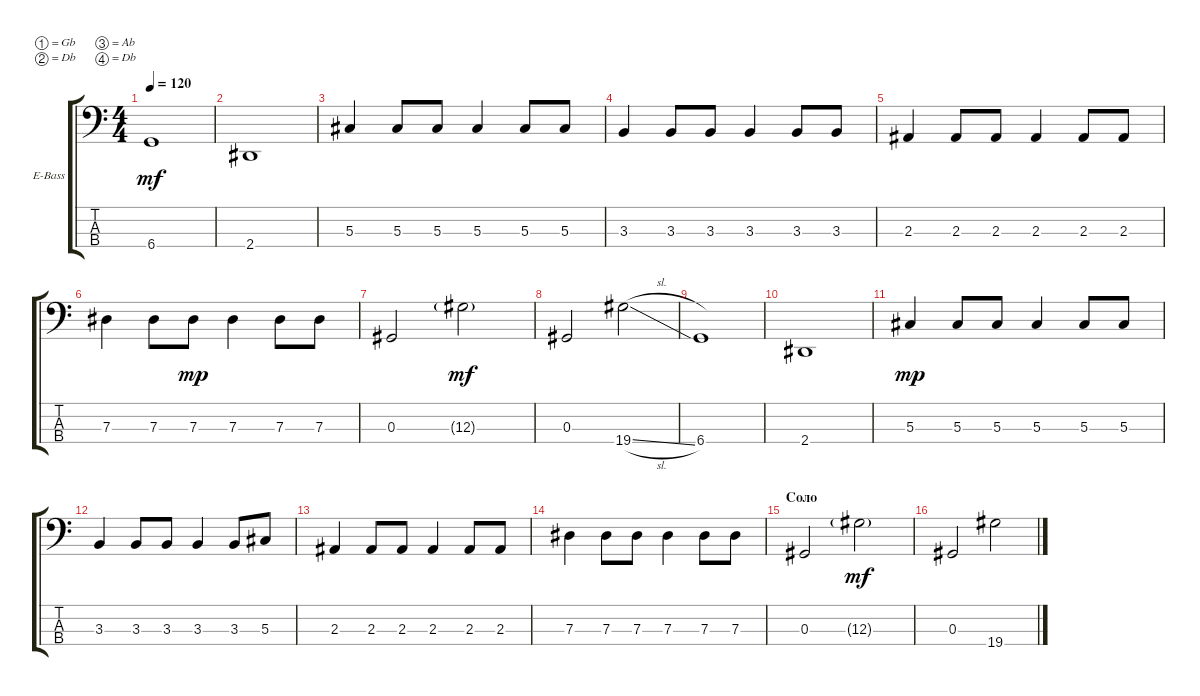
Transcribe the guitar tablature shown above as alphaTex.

\defaultSystemsLayout 4
\bracketExtendMode groupsimilarinstruments
\firstSystemTrackNameOrientation horizontal
\otherSystemsTrackNameOrientation horizontal
\track ("Electric Bass" "E-Bass") {instrument electricbassfinger}
\staff {score tabs}
\tuning (Gb2 Db2 Ab1 Db1)
\ts (4 4)
\tempo 120
\clef f4
\scale
0.333333
\ks c
6.4.1{dy mf} |
\scale
0.333333 2.4.1 |
\scale
0.333333 5.3.4 5.3.8 5.3.8 5.3.4 5.3.8 5.3.8 |
\scale
0.333333 3.3.4 3.3.8 3.3.8 3.3.4 3.3.8 3.3.8 |
\scale
0.333333 2.3.4 2.3.8 2.3.8 2.3.4 2.3.8 2.3.8 |
\scale
0.333333 7.3.4 7.3.8 7.3.8{dy mp} 7.3.4 7.3.8 7.3.8 |
\scale
0.333333 0.3.2 12.3{g}.2{dy mf} |
\scale
0.333333 0.3.2 19.4{sl}.2 |
\scale
0.333333 6.4.1 |
\scale
0.333333 2.4.1 |
\scale
0.333333 5.3.4{dy mp} 5.3.8 5.3.8 5.3.4 5.3.8 5.3.8 |
\scale
0.333333 3.3.4 3.3.8 3.3.8 3.3.4 3.3.8 5.3.8 |
\scale
0.333333 2.3.4 2.3.8 2.3.8 2.3.4 2.3.8 2.3.8 |
\scale
0.333333 7.3.4 7.3.8 7.3.8 7.3.4 7.3.8 7.3.8 |
\section ("" "Соло")
\scale
0.333333 0.3.2 12.3{g}.2{dy mf} |
\scale
0.333333 0.3.2 19.4{ss}.2
